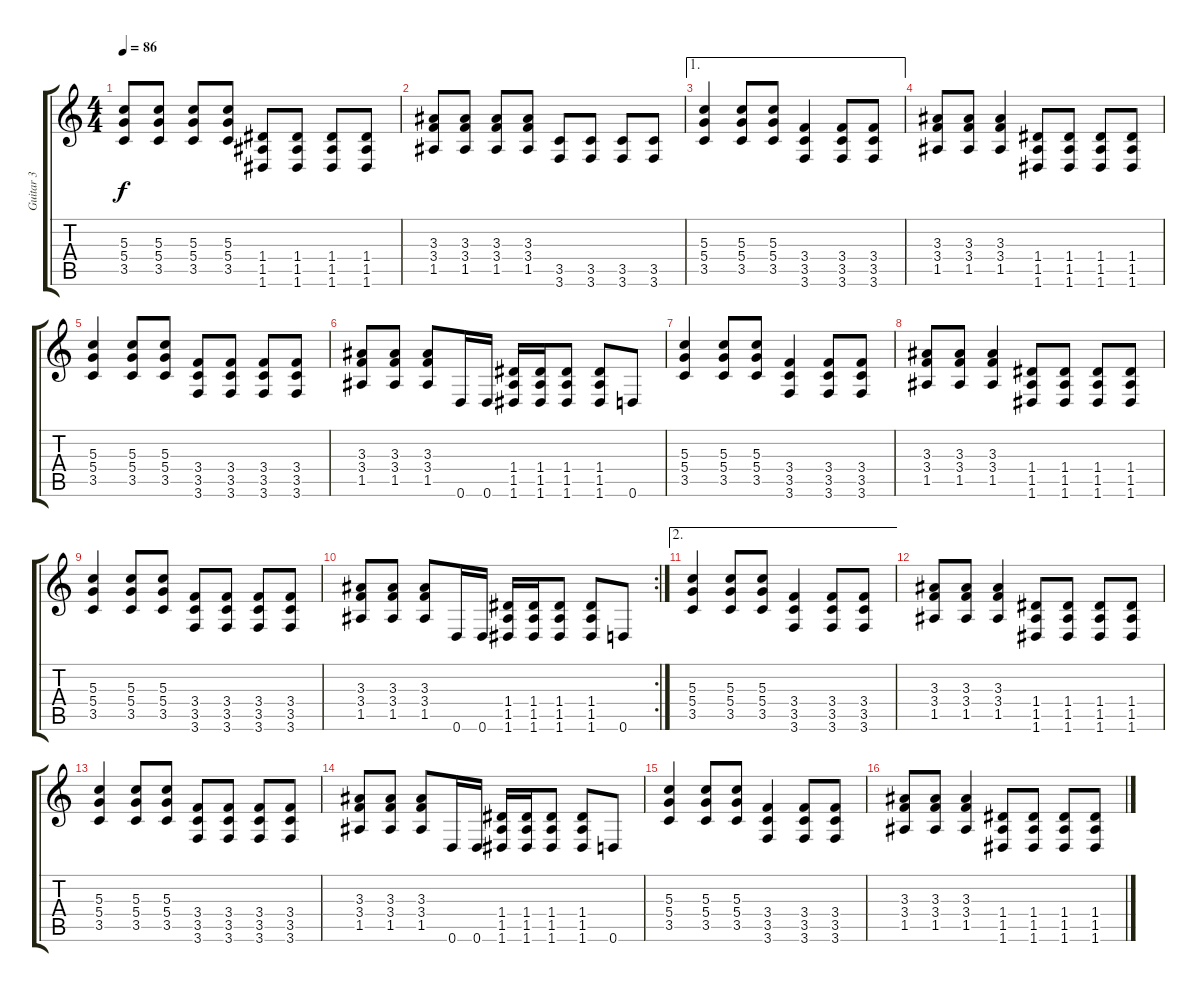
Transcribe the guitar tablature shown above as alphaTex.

\track ("Guitar 3" "Guitar 3") {instrument distortionguitar}
\staff {score tabs}
\tuning (E4 B3 G3 D3 A2 D2) {hide}
\ts (4 4)
\tempo 86
\clef g2
\ks c
(5.3 5.4 3.5).8{dy f} (5.3 5.4 3.5).8 (5.3 5.4 3.5).8 (5.3 5.4 3.5).8 (1.4 1.5 1.6).8 (1.4 1.5 1.6).8 (1.4 1.5 1.6).8 (1.4 1.5 1.6).8 |
(3.3 3.4 1.5).8 (3.3 3.4 1.5).8 (3.3 3.4 1.5).8 (3.3 3.4 1.5).8 (3.5 3.6).8 (3.5 3.6).8 (3.5 3.6).8 (3.5 3.6).8 |
\ae 1
(5.3 5.4 3.5).4 (5.3 5.4 3.5).8 (5.3 5.4 3.5).8 (3.4 3.5 3.6).4 (3.4 3.5 3.6).8 (3.4 3.5 3.6).8 |
(3.3 3.4 1.5).8 (3.3 3.4 1.5).8 (3.3 3.4 1.5).4 (1.4 1.5 1.6).8 (1.4 1.5 1.6).8 (1.4 1.5 1.6).8 (1.4 1.5 1.6).8 |
(5.3 5.4 3.5).4 (5.3 5.4 3.5).8 (5.3 5.4 3.5).8 (3.4 3.5 3.6).8 (3.4 3.5 3.6).8 (3.4 3.5 3.6).8 (3.4 3.5 3.6).8 |
(3.3 3.4 1.5).8 (3.3 3.4 1.5).8 (3.3 3.4 1.5).8 0.6.16 0.6.16 (1.4 1.5 1.6).16 (1.4 1.5 1.6).16 (1.4 1.5 1.6).8 (1.4 1.5 1.6).8 0.6.8 |
(5.3 5.4 3.5).4 (5.3 5.4 3.5).8 (5.3 5.4 3.5).8 (3.4 3.5 3.6).4 (3.4 3.5 3.6).8 (3.4 3.5 3.6).8 |
(3.3 3.4 1.5).8 (3.3 3.4 1.5).8 (3.3 3.4 1.5).4 (1.4 1.5 1.6).8 (1.4 1.5 1.6).8 (1.4 1.5 1.6).8 (1.4 1.5 1.6).8 |
(5.3 5.4 3.5).4 (5.3 5.4 3.5).8 (5.3 5.4 3.5).8 (3.4 3.5 3.6).8 (3.4 3.5 3.6).8 (3.4 3.5 3.6).8 (3.4 3.5 3.6).8 |
\rc 2
(3.3 3.4 1.5).8 (3.3 3.4 1.5).8 (3.3 3.4 1.5).8 0.6.16 0.6.16 (1.4 1.5 1.6).16 (1.4 1.5 1.6).16 (1.4 1.5 1.6).8 (1.4 1.5 1.6).8 0.6.8 |
\ae 2
(5.3 5.4 3.5).4 (5.3 5.4 3.5).8 (5.3 5.4 3.5).8 (3.4 3.5 3.6).4 (3.4 3.5 3.6).8 (3.4 3.5 3.6).8 |
(3.3 3.4 1.5).8 (3.3 3.4 1.5).8 (3.3 3.4 1.5).4 (1.4 1.5 1.6).8 (1.4 1.5 1.6).8 (1.4 1.5 1.6).8 (1.4 1.5 1.6).8 |
(5.3 5.4 3.5).4 (5.3 5.4 3.5).8 (5.3 5.4 3.5).8 (3.4 3.5 3.6).8 (3.4 3.5 3.6).8 (3.4 3.5 3.6).8 (3.4 3.5 3.6).8 |
(3.3 3.4 1.5).8 (3.3 3.4 1.5).8 (3.3 3.4 1.5).8 0.6.16 0.6.16 (1.4 1.5 1.6).16 (1.4 1.5 1.6).16 (1.4 1.5 1.6).8 (1.4 1.5 1.6).8 0.6.8 |
(5.3 5.4 3.5).4 (5.3 5.4 3.5).8 (5.3 5.4 3.5).8 (3.4 3.5 3.6).4 (3.4 3.5 3.6).8 (3.4 3.5 3.6).8 |
(3.3 3.4 1.5).8 (3.3 3.4 1.5).8 (3.3 3.4 1.5).4 (1.4 1.5 1.6).8 (1.4 1.5 1.6).8 (1.4 1.5 1.6).8 (1.4 1.5 1.6).8
